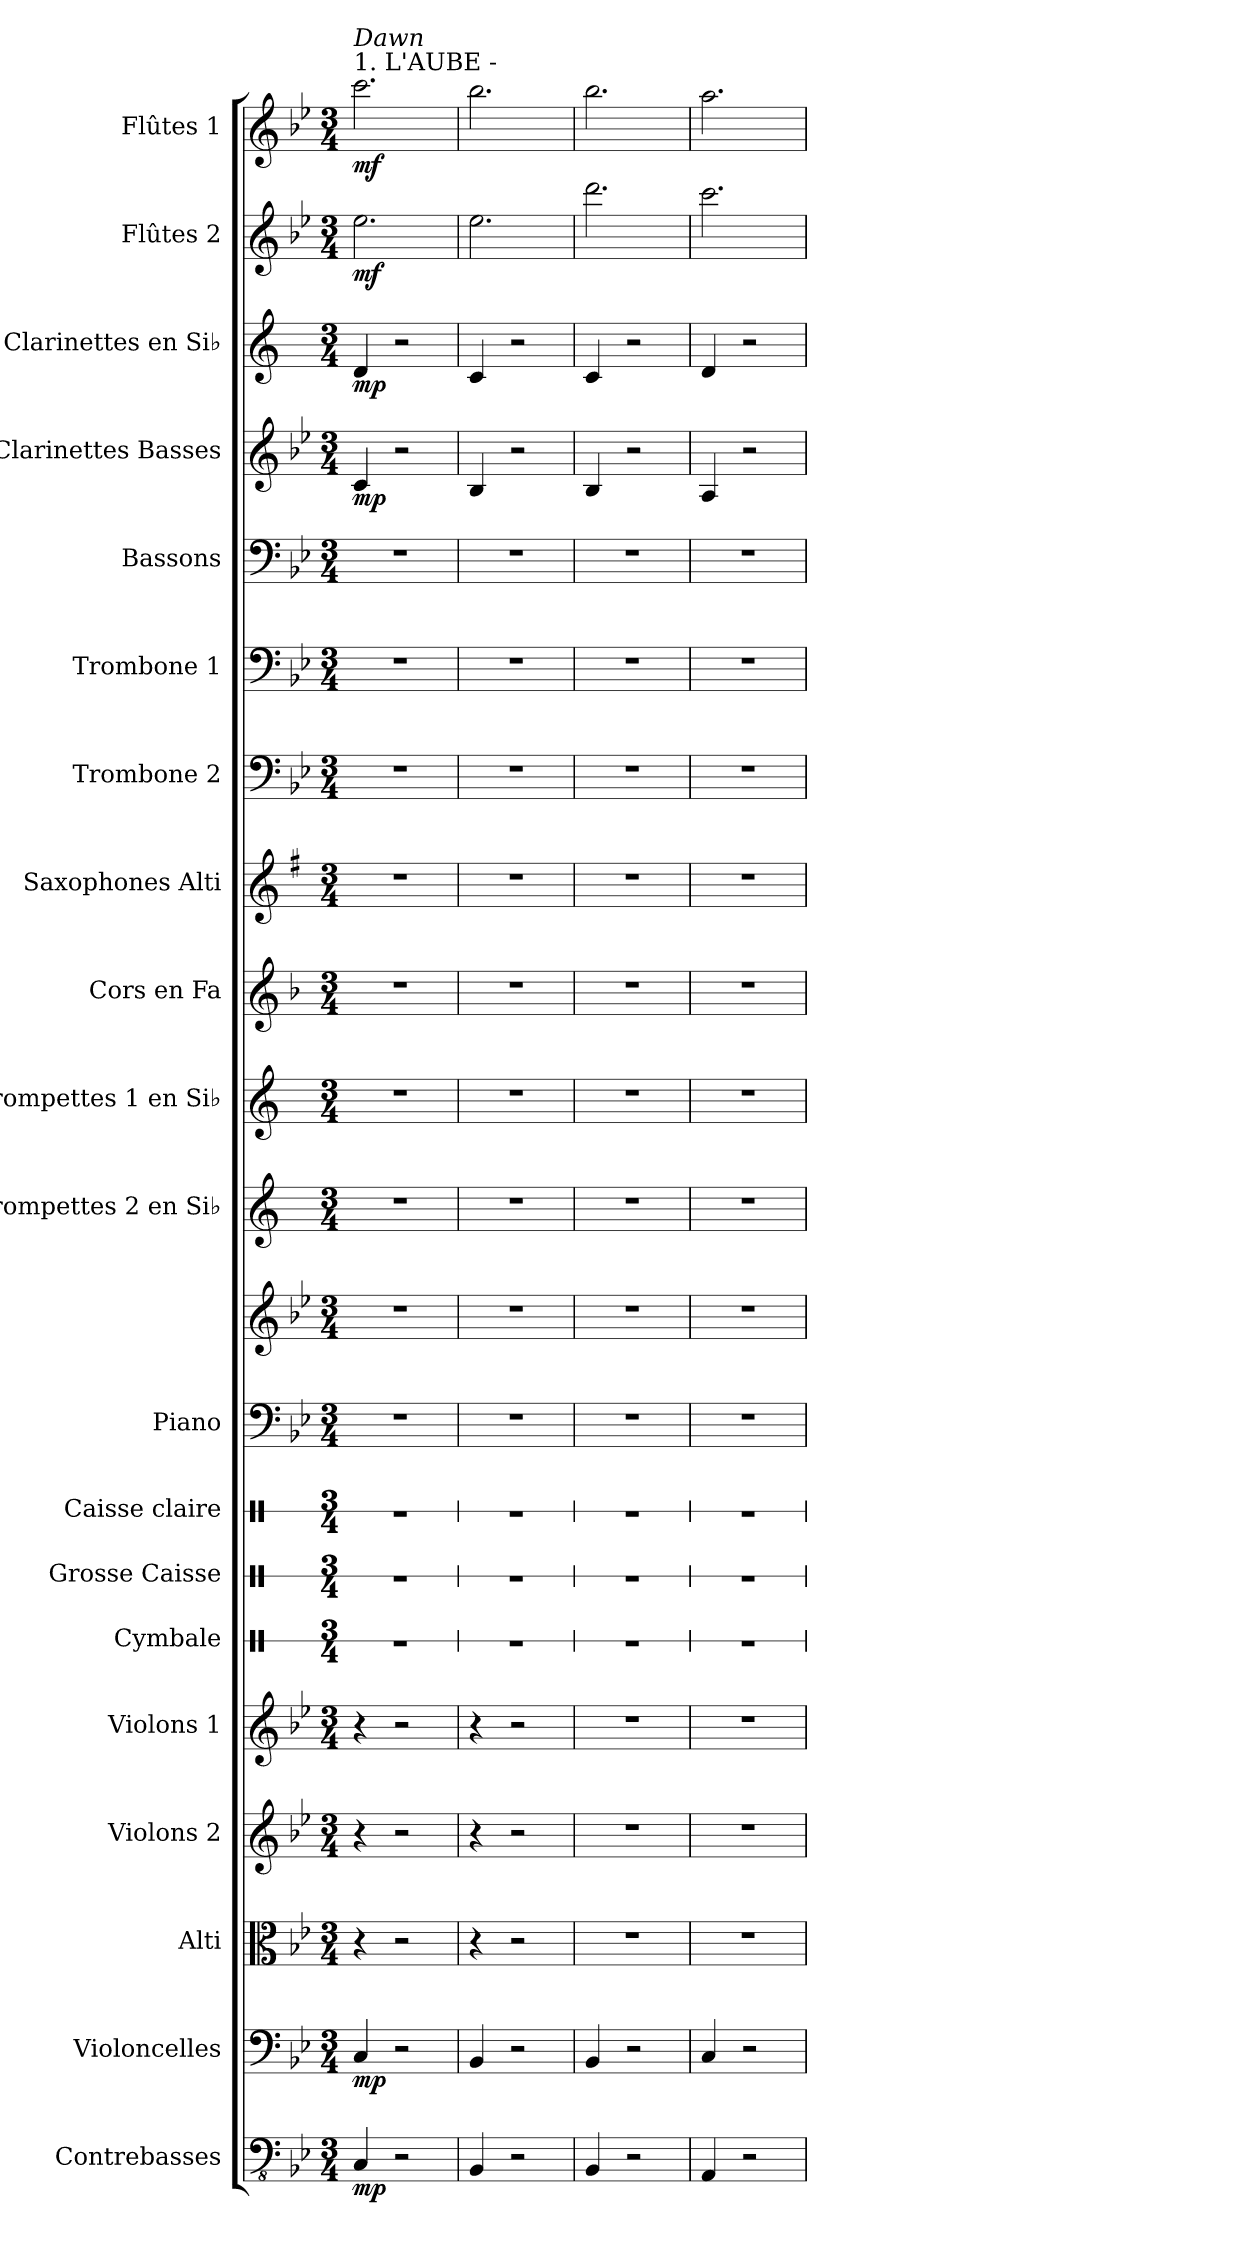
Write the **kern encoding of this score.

**kern	**dynam	**kern	**dynam	**kern	**kern	**kern	**kern	**kern	**kern	**kern	**kern	**kern	**kern	**kern	**kern	**kern	**kern	**kern	**kern	**dynam	**kern	**dynam	**kern	**dynam	**kern	**dynam
*part20	*part20	*part19	*part19	*part18	*part17	*part16	*part15	*part14	*part13	*part12	*part12	*part11	*part10	*part9	*part8	*part7	*part6	*part5	*part4	*part4	*part3	*part3	*part2	*part2	*part1	*part1
*staff21	*staff21	*staff20	*staff20	*staff19	*staff18	*staff17	*staff16	*staff15	*staff14	*staff13	*staff12	*staff11	*staff10	*staff9	*staff8	*staff7	*staff6	*staff5	*staff4	*staff4	*staff3	*staff3	*staff2	*staff2	*staff1	*staff1
*I"Contrebasses	*	*I"Violoncelles	*	*I"Alti	*I"Violons 2	*I"Violons 1	*I"Cymbale	*I"Grosse Caisse	*I"Caisse claire	*I"Piano	*	*I"Trompettes 2 en Si♭	*I"Trompettes 1 en Si♭	*I"Cors en Fa	*I"Saxophones Alti	*I"Trombone 2	*I"Trombone 1	*I"Bassons	*I"Clarinettes Basses	*	*I"Clarinettes en Si♭	*	*I"Flûtes 2	*	*I"Flûtes 1	*
*I'Cbs.	*	*I'Vcs.	*	*I'Alt.	*I'Vl.2	*I'Vl.1	*I'Cym.	*I'Gr.C.	*I'C.Cl.	*I'Pia.	*	*I'Tromp.Si♭ 2	*I'Tromp.Si♭ 1	*I'Cor.F	*I'Sax. A.	*I'Tbn.2	*I'Tbn.1	*I'Bsn.	*I'Cl. bass.	*	*I'Clar. Si♭	*	*I'Fl.2	*	*I'Fl.1	*
*	*	*	*	*	*	*	*stria1	*stria1	*stria1	*	*	*	*	*	*	*	*	*	*	*	*	*	*	*	*	*
*clefFv4	*	*clefF4	*	*clefC3	*clefG2	*clefG2	*clefX	*clefX	*clefX	*clefF4	*clefG2	*clefG2	*clefG2	*clefG2	*clefG2	*clefF4	*clefF4	*clefF4	*clefG2	*	*clefG2	*	*clefG2	*	*clefG2	*
*	*	*	*	*	*	*	*	*	*	*	*	*ITrd1c2	*ITrd1c2	*ITrd4c7	*ITrd-2c-3	*	*	*	*ITrd8c14	*	*ITrd1c2	*	*	*	*	*
*k[b-e-]	*	*k[b-e-]	*	*k[b-e-]	*k[b-e-]	*k[b-e-]	*k[]	*k[]	*k[]	*k[b-e-]	*k[b-e-]	*k[b-e-]	*k[b-e-]	*k[b-e-]	*k[b-e-]	*k[b-e-]	*k[b-e-]	*k[b-e-]	*k[b-e-]	*	*k[b-e-]	*	*k[b-e-]	*	*k[b-e-]	*
*M3/4	*	*M3/4	*	*M3/4	*M3/4	*M3/4	*M3/4	*M3/4	*M3/4	*M3/4	*M3/4	*M3/4	*M3/4	*M3/4	*M3/4	*M3/4	*M3/4	*M3/4	*M3/4	*	*M3/4	*	*M3/4	*	*M3/4	*
*MM120	*	*MM120	*	*MM120	*MM120	*MM120	*MM120	*MM120	*MM120	*MM120	*MM120	*MM120	*MM120	*MM120	*MM120	*MM120	*MM120	*MM120	*MM120	*	*MM120	*	*MM120	*	*MM120	*
=1	=1	=1	=1	=1	=1	=1	=1	=1	=1	=1	=1	=1	=1	=1	=1	=1	=1	=1	=1	=1	=1	=1	=1	=1	=1	=1
!	!	!	!	!	!	!	!	!	!	!	!	!	!	!	!	!	!	!	!	!	!	!	!	!	!LO:TX:a:t=1. L'AUBE -	!
!	!	!	!	!	!	!	!	!	!	!	!	!	!	!	!	!	!	!	!	!	!	!	!	!	!LO:TX:a:i:t=Dawn	!
!	!LO:DY:b	!	!LO:DY:b	!	!	!	!	!	!	!	!	!	!	!	!	!	!	!	!	!LO:DY:b	!	!LO:DY:b	!	!LO:DY:b	!	!LO:DY:b
4CC/	mp	4C/	mp	4r	4r	4r	2.r	2.r	2.r	2.r	2.r	2.r	2.r	2.r	2.r	2.r	2.r	2.r	4C/	mp	4c/	mp	2.ee-\	mf	2.ccc\	mf
2r	.	2r	.	2r	2r	2r	.	.	.	.	.	.	.	.	.	.	.	.	2r	.	2r	.	.	.	.	.
=2	=2	=2	=2	=2	=2	=2	=2	=2	=2	=2	=2	=2	=2	=2	=2	=2	=2	=2	=2	=2	=2	=2	=2	=2	=2	=2
4BBB-/	.	4BB-/	.	4r	4r	4r	2.r	2.r	2.r	2.r	2.r	2.r	2.r	2.r	2.r	2.r	2.r	2.r	4BB-/	.	4B-/	.	2.ee-\	.	2.bb-\	.
2r	.	2r	.	2r	2r	2r	.	.	.	.	.	.	.	.	.	.	.	.	2r	.	2r	.	.	.	.	.
=3	=3	=3	=3	=3	=3	=3	=3	=3	=3	=3	=3	=3	=3	=3	=3	=3	=3	=3	=3	=3	=3	=3	=3	=3	=3	=3
4BBB-/	.	4BB-/	.	2.r	2.r	2.r	2.r	2.r	2.r	2.r	2.r	2.r	2.r	2.r	2.r	2.r	2.r	2.r	4BB-/	.	4B-/	.	2.ddd\	.	2.bb-\	.
2r	.	2r	.	.	.	.	.	.	.	.	.	.	.	.	.	.	.	.	2r	.	2r	.	.	.	.	.
=4	=4	=4	=4	=4	=4	=4	=4	=4	=4	=4	=4	=4	=4	=4	=4	=4	=4	=4	=4	=4	=4	=4	=4	=4	=4	=4
4AAA/	.	4C/	.	2.r	2.r	2.r	2.r	2.r	2.r	2.r	2.r	2.r	2.r	2.r	2.r	2.r	2.r	2.r	4AA/	.	4c/	.	2.ccc\	.	2.aa\	.
2r	.	2r	.	.	.	.	.	.	.	.	.	.	.	.	.	.	.	.	2r	.	2r	.	.	.	.	.
=	=	=	=	=	=	=	=	=	=	=	=	=	=	=	=	=	=	=	=	=	=	=	=	=	=	=
*-	*-	*-	*-	*-	*-	*-	*-	*-	*-	*-	*-	*-	*-	*-	*-	*-	*-	*-	*-	*-	*-	*-	*-	*-	*-	*-
